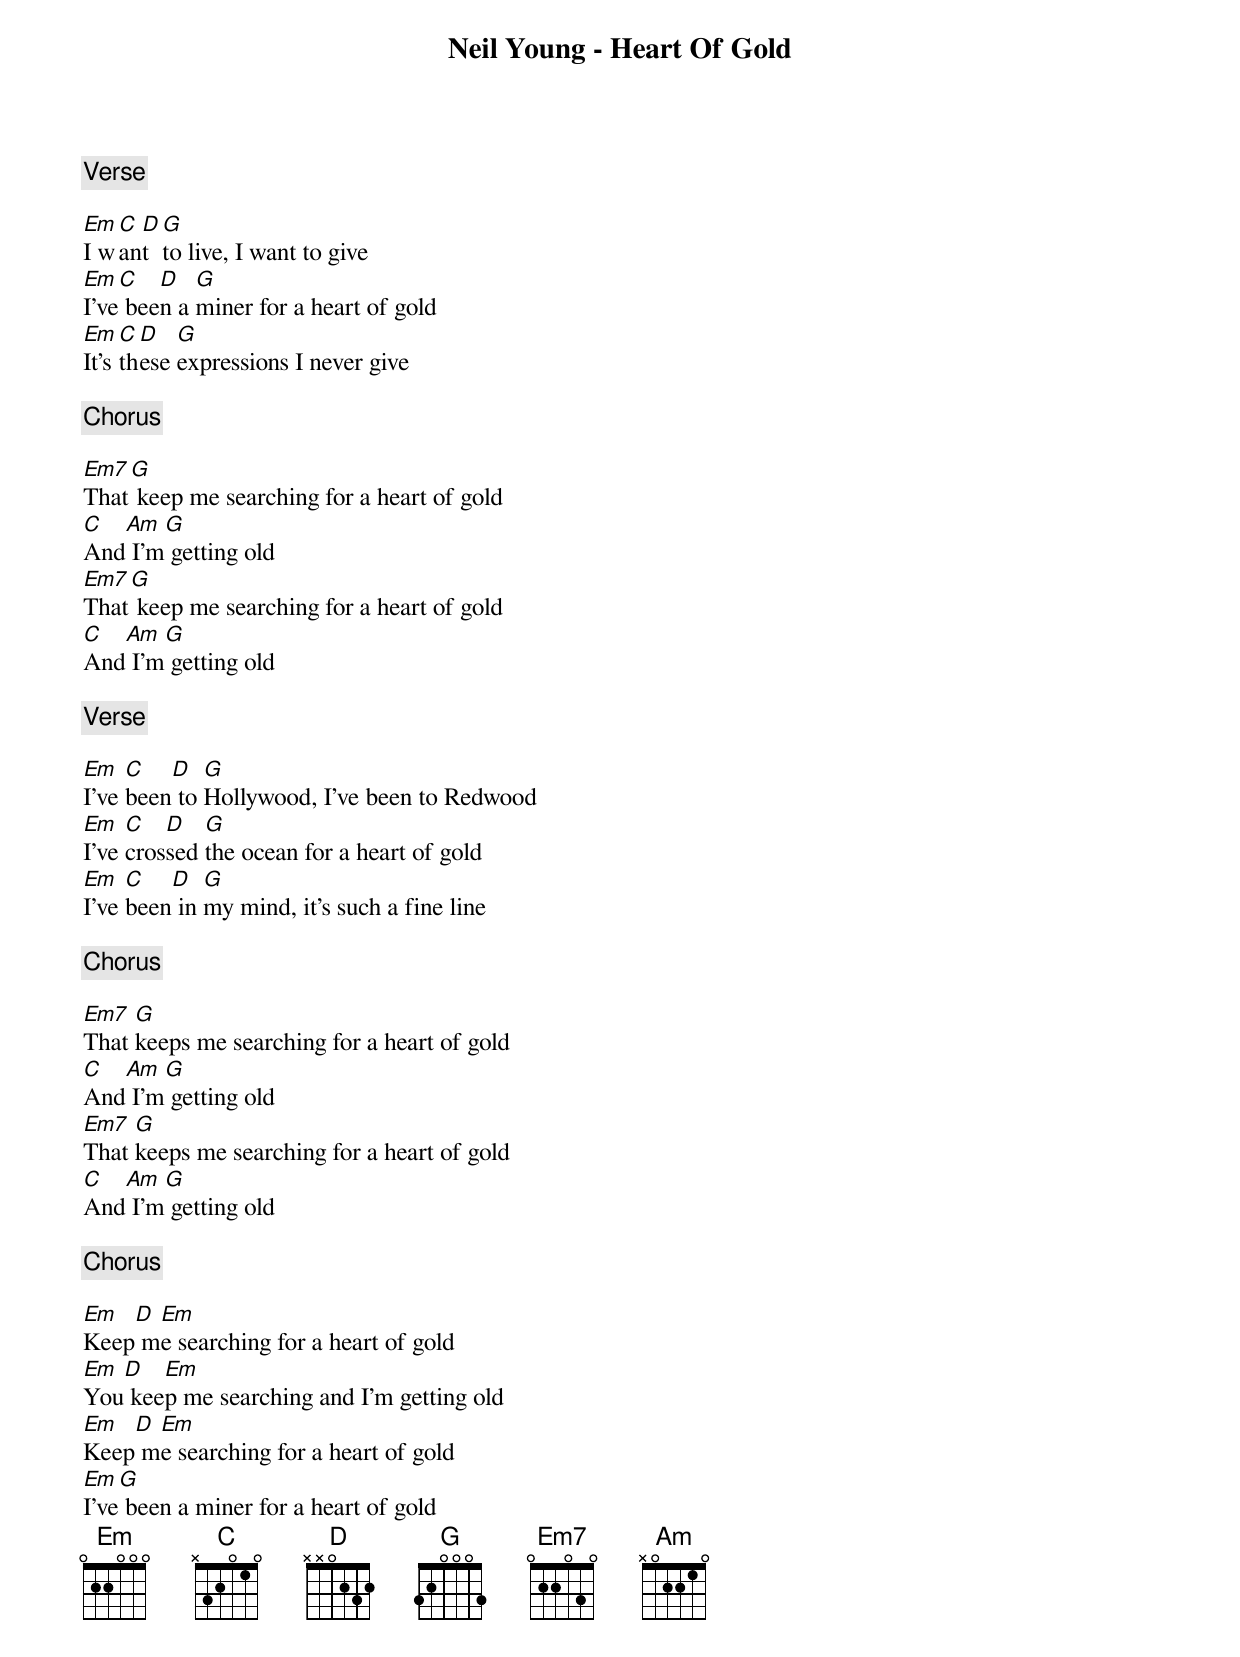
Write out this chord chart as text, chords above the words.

Neil Young - Heart Of Gold

[Verse]

Em C D G
I want to live, I want to give
Em  C   D   G
I've been a miner for a heart of gold
Em   C D   G
It's these expressions I never give

[Chorus]

Em7 G
That keep me searching for a heart of gold
C  Am  G
And I'm getting old
Em7 G
That keep me searching for a heart of gold
C  Am  G
And I'm getting old

[Verse]

Em   C   D   G
I've been to Hollywood, I've been to Redwood
Em   C   D   G
I've crossed the ocean for a heart of gold
Em   C   D   G
I've been in my mind, it's such a fine line

[Chorus]

Em7  G
That keeps me searching for a heart of gold
C  Am  G
And I'm getting old
Em7  G
That keeps me searching for a heart of gold
C  Am  G
And I'm getting old

[Chorus]

Em  D Em
Keep me searching for a heart of gold
Em D   Em
You keep me searching and I'm getting old
Em  D Em
Keep me searching for a heart of gold
Em  G
I've been a miner for a heart of gold
